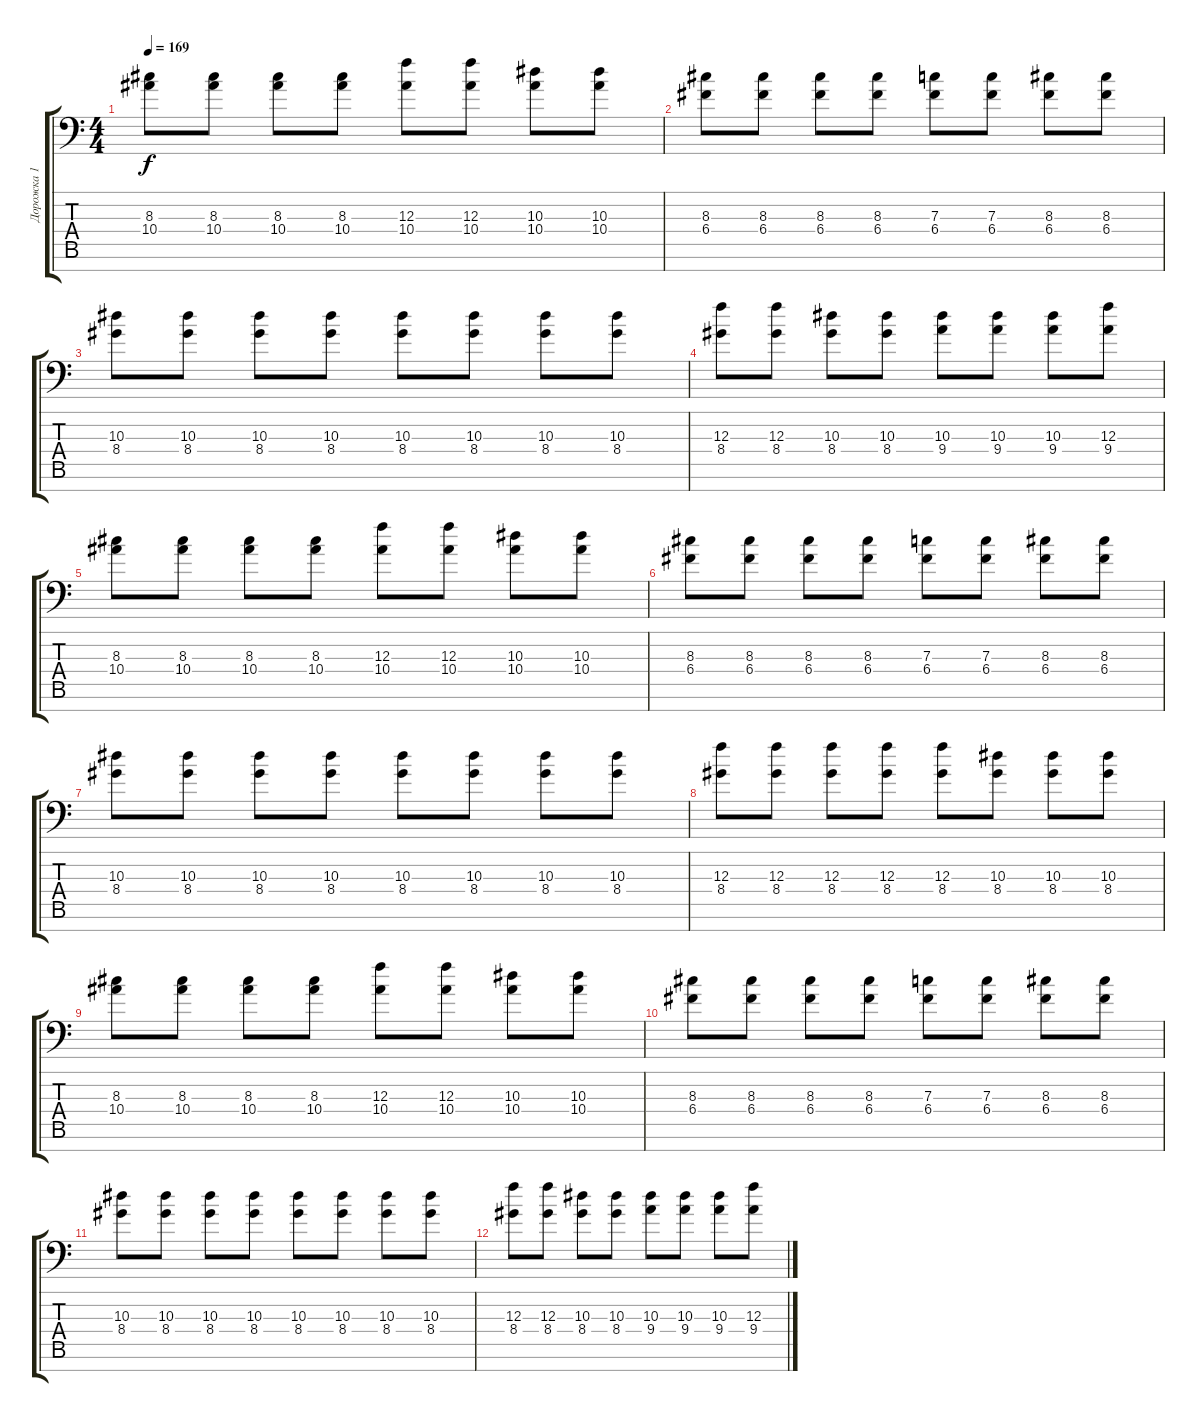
\track ("Дорожка 1" "Дорожка 1") {instrument distortionguitar}
\staff {score tabs}
\tuning (D4 A3 F3 C3 G2 D2 A1) {hide}
\ts (4 4)
\tempo 169
\clef f4
\ks c
(8.3 10.4).8{dy f} (8.3 10.4).8 (8.3 10.4).8 (8.3 10.4).8 (12.3 10.4).8 (12.3 10.4).8 (10.3 10.4).8 (10.3 10.4).8 |
(8.3 6.4).8 (8.3 6.4).8 (8.3 6.4).8 (8.3 6.4).8 (7.3 6.4).8 (7.3 6.4).8 (8.3 6.4).8 (8.3 6.4).8 |
(10.3 8.4).8 (10.3 8.4).8 (10.3 8.4).8 (10.3 8.4).8 (10.3 8.4).8 (10.3 8.4).8 (10.3 8.4).8 (10.3 8.4).8 |
(12.3 8.4).8 (12.3 8.4).8 (10.3 8.4).8 (10.3 8.4).8 (10.3 9.4).8 (10.3 9.4).8 (10.3 9.4).8 (12.3 9.4).8 |
(8.3 10.4).8 (8.3 10.4).8 (8.3 10.4).8 (8.3 10.4).8 (12.3 10.4).8 (12.3 10.4).8 (10.3 10.4).8 (10.3 10.4).8 |
(8.3 6.4).8 (8.3 6.4).8 (8.3 6.4).8 (8.3 6.4).8 (7.3 6.4).8 (7.3 6.4).8 (8.3 6.4).8 (8.3 6.4).8 |
(10.3 8.4).8 (10.3 8.4).8 (10.3 8.4).8 (10.3 8.4).8 (10.3 8.4).8 (10.3 8.4).8 (10.3 8.4).8 (10.3 8.4).8 |
(12.3 8.4).8 (12.3 8.4).8 (12.3 8.4).8 (12.3 8.4).8 (12.3 8.4).8 (10.3 8.4).8 (10.3 8.4).8 (10.3 8.4).8 |
(8.3 10.4).8 (8.3 10.4).8 (8.3 10.4).8 (8.3 10.4).8 (12.3 10.4).8 (12.3 10.4).8 (10.3 10.4).8 (10.3 10.4).8 |
(8.3 6.4).8 (8.3 6.4).8 (8.3 6.4).8 (8.3 6.4).8 (7.3 6.4).8 (7.3 6.4).8 (8.3 6.4).8 (8.3 6.4).8 |
(10.3 8.4).8 (10.3 8.4).8 (10.3 8.4).8 (10.3 8.4).8 (10.3 8.4).8 (10.3 8.4).8 (10.3 8.4).8 (10.3 8.4).8 |
(12.3 8.4).8 (12.3 8.4).8 (10.3 8.4).8 (10.3 8.4).8 (10.3 9.4).8 (10.3 9.4).8 (10.3 9.4).8 (12.3 9.4).8
